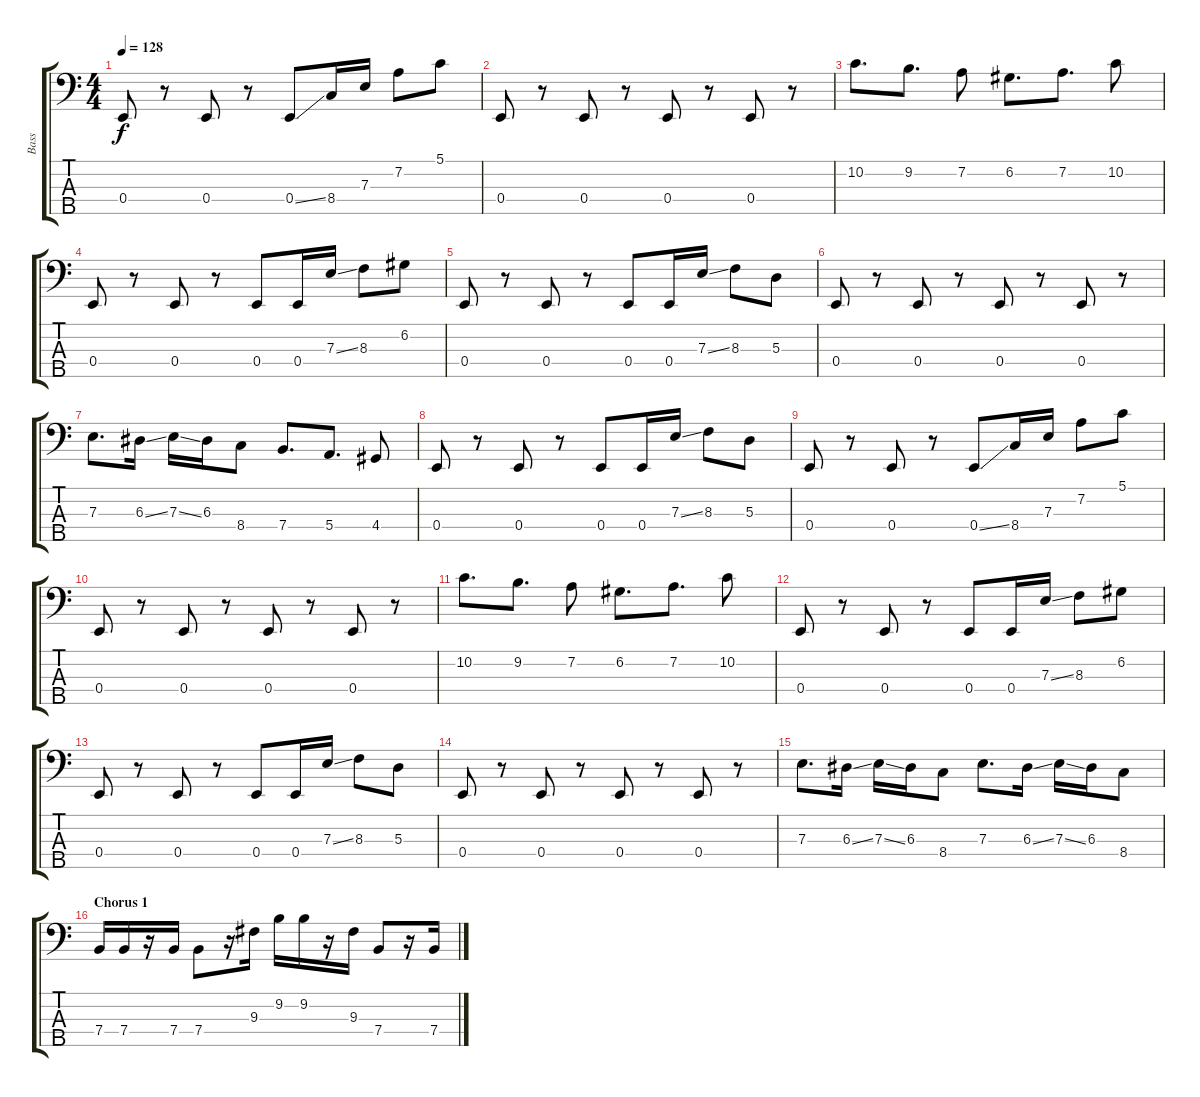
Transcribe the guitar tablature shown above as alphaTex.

\track ("Bass" "Bass") {instrument electricbassfinger}
\staff {score tabs}
\tuning (G2 D2 A1 E1 B0) {hide}
\ts (4 4)
\tempo 128
\clef f4
\ks c
0.4.8{dy f} r.8 0.4.8 r.8 0.4{ss}.8 8.4.16 7.3.16 7.2.8 5.1.8 |
0.4.8 r.8 0.4.8 r.8 0.4.8 r.8 0.4.8 r.8 |
10.2.8{d} 9.2.8{d} 7.2.8 6.2.8{d} 7.2.8{d} 10.2.8 |
0.4.8 r.8 0.4.8 r.8 0.4.8 0.4.16 7.3{ss}.16 8.3.8 6.2.8 |
0.4.8 r.8 0.4.8 r.8 0.4.8 0.4.16 7.3{ss}.16 8.3.8 5.3.8 |
0.4.8 r.8 0.4.8 r.8 0.4.8 r.8 0.4.8 r.8 |
7.3.8{d} 6.3{ss}.16 7.3{ss}.16 6.3.16 8.4.8 7.4.8{d} 5.4.8{d} 4.4.8 |
0.4.8 r.8 0.4.8 r.8 0.4.8 0.4.16 7.3{ss}.16 8.3.8 5.3.8 |
0.4.8 r.8 0.4.8 r.8 0.4{ss}.8 8.4.16 7.3.16 7.2.8 5.1.8 |
0.4.8 r.8 0.4.8 r.8 0.4.8 r.8 0.4.8 r.8 |
10.2.8{d} 9.2.8{d} 7.2.8 6.2.8{d} 7.2.8{d} 10.2.8 |
0.4.8 r.8 0.4.8 r.8 0.4.8 0.4.16 7.3{ss}.16 8.3.8 6.2.8 |
0.4.8 r.8 0.4.8 r.8 0.4.8 0.4.16 7.3{ss}.16 8.3.8 5.3.8 |
0.4.8 r.8 0.4.8 r.8 0.4.8 r.8 0.4.8 r.8 |
7.3.8{d} 6.3{ss}.16 7.3{ss}.16 6.3.16 8.4.8 7.3.8{d} 6.3{ss}.16 7.3{ss}.16 6.3.16 8.4.8 |
\section ("" "Chorus 1")
7.4.16 7.4.16 r.16 7.4.16 7.4.8 r.16 9.3.16 9.2.16 9.2.16 r.16 9.3.16 7.4.8 r.16 7.4.16
